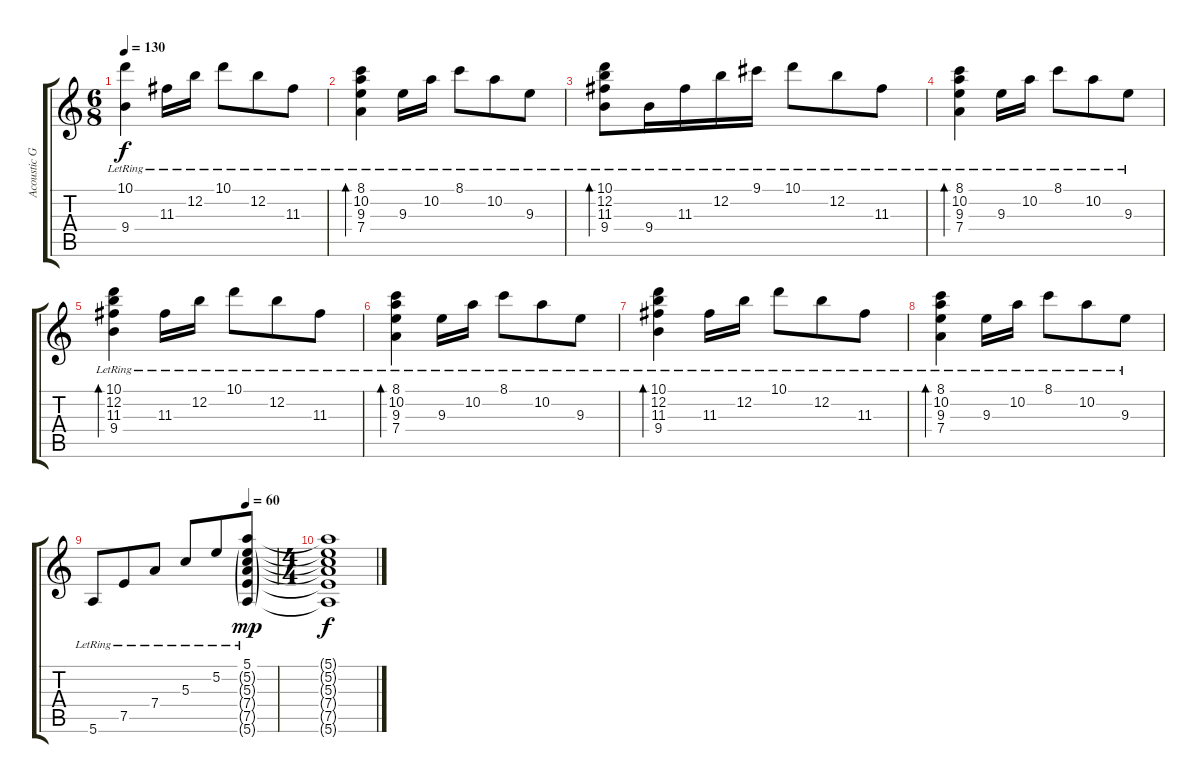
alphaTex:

\track ("Acoustic Guitar I" "Acoustic G") {instrument acousticguitarnylon}
\staff {score tabs}
\tuning (E4 B3 G3 D3 A2 E2) {hide}
\ts (6 8)
\tempo 130
\clef g2
\ks c
(10.1{lr} 9.4{lr}).4{dy f} 11.3{lr}.16 12.2{lr}.16 10.1{lr}.8 12.2{lr}.8 11.3{lr}.8 |
(8.1{lr} 10.2{lr} 9.3{lr} 7.4{lr}).4{bd 120} 9.3{lr}.16 10.2{lr}.16 8.1{lr}.8 10.2{lr}.8 9.3{lr}.8 |
(10.1{lr} 12.2{lr} 11.3{lr} 9.4{lr}).8{bd 120} 9.4{lr}.16 11.3{lr}.16 12.2{lr}.16 9.1{lr}.16 10.1{lr}.8 12.2{lr}.8 11.3{lr}.8 |
(8.1{lr} 10.2{lr} 9.3{lr} 7.4{lr}).4{bd 120} 9.3{lr}.16 10.2{lr}.16 8.1{lr}.8 10.2{lr}.8 9.3{lr}.8 |
(10.1{lr} 12.2{lr} 11.3{lr} 9.4{lr}).4{bd 120} 11.3{lr}.16 12.2{lr}.16 10.1{lr}.8 12.2{lr}.8 11.3{lr}.8 |
(8.1{lr} 10.2{lr} 9.3{lr} 7.4{lr}).4{bd 120} 9.3{lr}.16 10.2{lr}.16 8.1{lr}.8 10.2{lr}.8 9.3{lr}.8 |
(10.1{lr} 12.2{lr} 11.3{lr} 9.4{lr}).4{bd 120} 11.3{lr}.16 12.2{lr}.16 10.1{lr}.8 12.2{lr}.8 11.3{lr}.8 |
(8.1{lr} 10.2{lr} 9.3{lr} 7.4{lr}).4{bd 120} 9.3{lr}.16 10.2{lr}.16 8.1{lr}.8 10.2{lr}.8 9.3{lr}.8 |
\tempo (60 0.8333333333333334)
5.6{lr}.8 7.5{lr}.8 7.4{lr}.8 5.3{lr}.8 5.2{lr}.8 (5.1{lr} 5.2{g} 5.3{g} 7.4{g} 7.5{g} 5.6{g}).8{dy mp} |
\ts (4 4)
(5.1{t} 5.2{t} 5.3{t} 7.4{t} 7.5{t} 5.6{t}).1{dy f}
